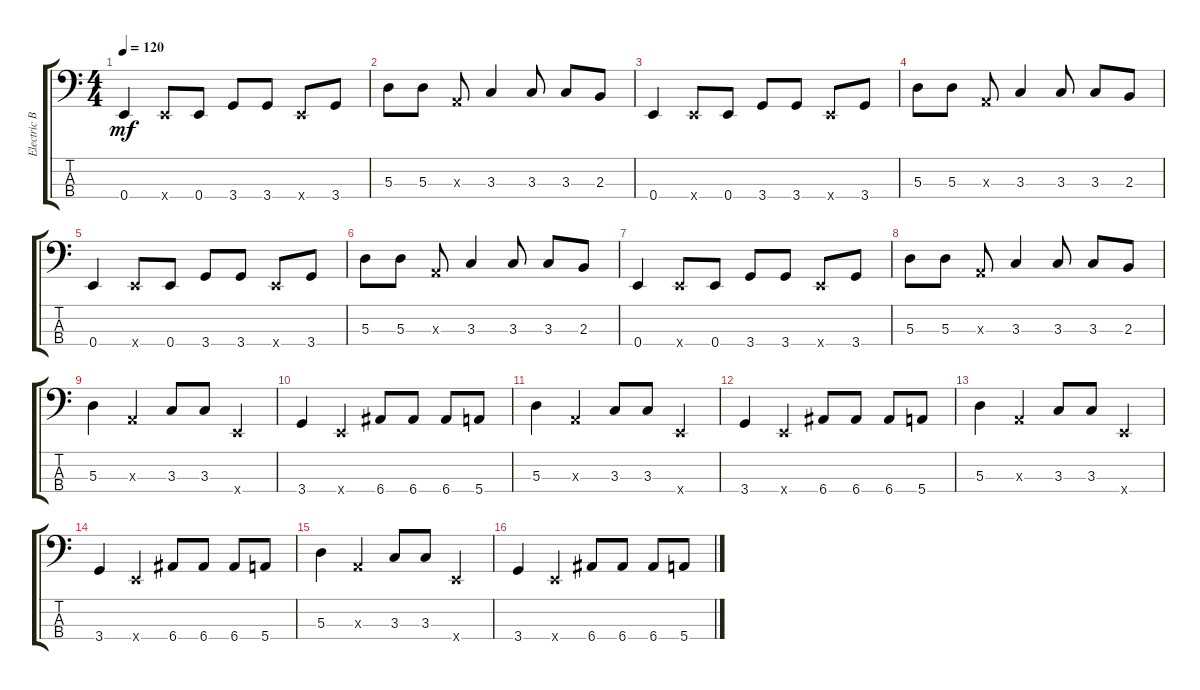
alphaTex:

\track ("Electric Bass" "Electric B") {instrument electricbassfinger}
\staff {score tabs}
\tuning (G2 D2 A1 E1) {hide}
\ts (4 4)
\tempo 120
\clef f4
\ks c
0.4.4{dy mf} 0.4{x}.8 0.4.8 3.4.8 3.4.8 0.4{x}.8 3.4.8 |
5.3.8 5.3.8 0.3{x}.8 3.3.4 3.3.8 3.3.8 2.3.8 |
0.4.4 0.4{x}.8 0.4.8 3.4.8 3.4.8 0.4{x}.8 3.4.8 |
5.3.8 5.3.8 0.3{x}.8 3.3.4 3.3.8 3.3.8 2.3.8 |
0.4.4 0.4{x}.8 0.4.8 3.4.8 3.4.8 0.4{x}.8 3.4.8 |
5.3.8 5.3.8 0.3{x}.8 3.3.4 3.3.8 3.3.8 2.3.8 |
0.4.4 0.4{x}.8 0.4.8 3.4.8 3.4.8 0.4{x}.8 3.4.8 |
5.3.8 5.3.8 0.3{x}.8 3.3.4 3.3.8 3.3.8 2.3.8 |
5.3.4 0.3{x}.4 3.3.8 3.3.8 0.4{x}.4 |
3.4.4 0.4{x}.4 6.4.8 6.4.8 6.4.8 5.4.8 |
5.3.4 0.3{x}.4 3.3.8 3.3.8 0.4{x}.4 |
3.4.4 0.4{x}.4 6.4.8 6.4.8 6.4.8 5.4.8 |
5.3.4 0.3{x}.4 3.3.8 3.3.8 0.4{x}.4 |
3.4.4 0.4{x}.4 6.4.8 6.4.8 6.4.8 5.4.8 |
5.3.4 0.3{x}.4 3.3.8 3.3.8 0.4{x}.4 |
3.4.4 0.4{x}.4 6.4.8 6.4.8 6.4.8 5.4.8
